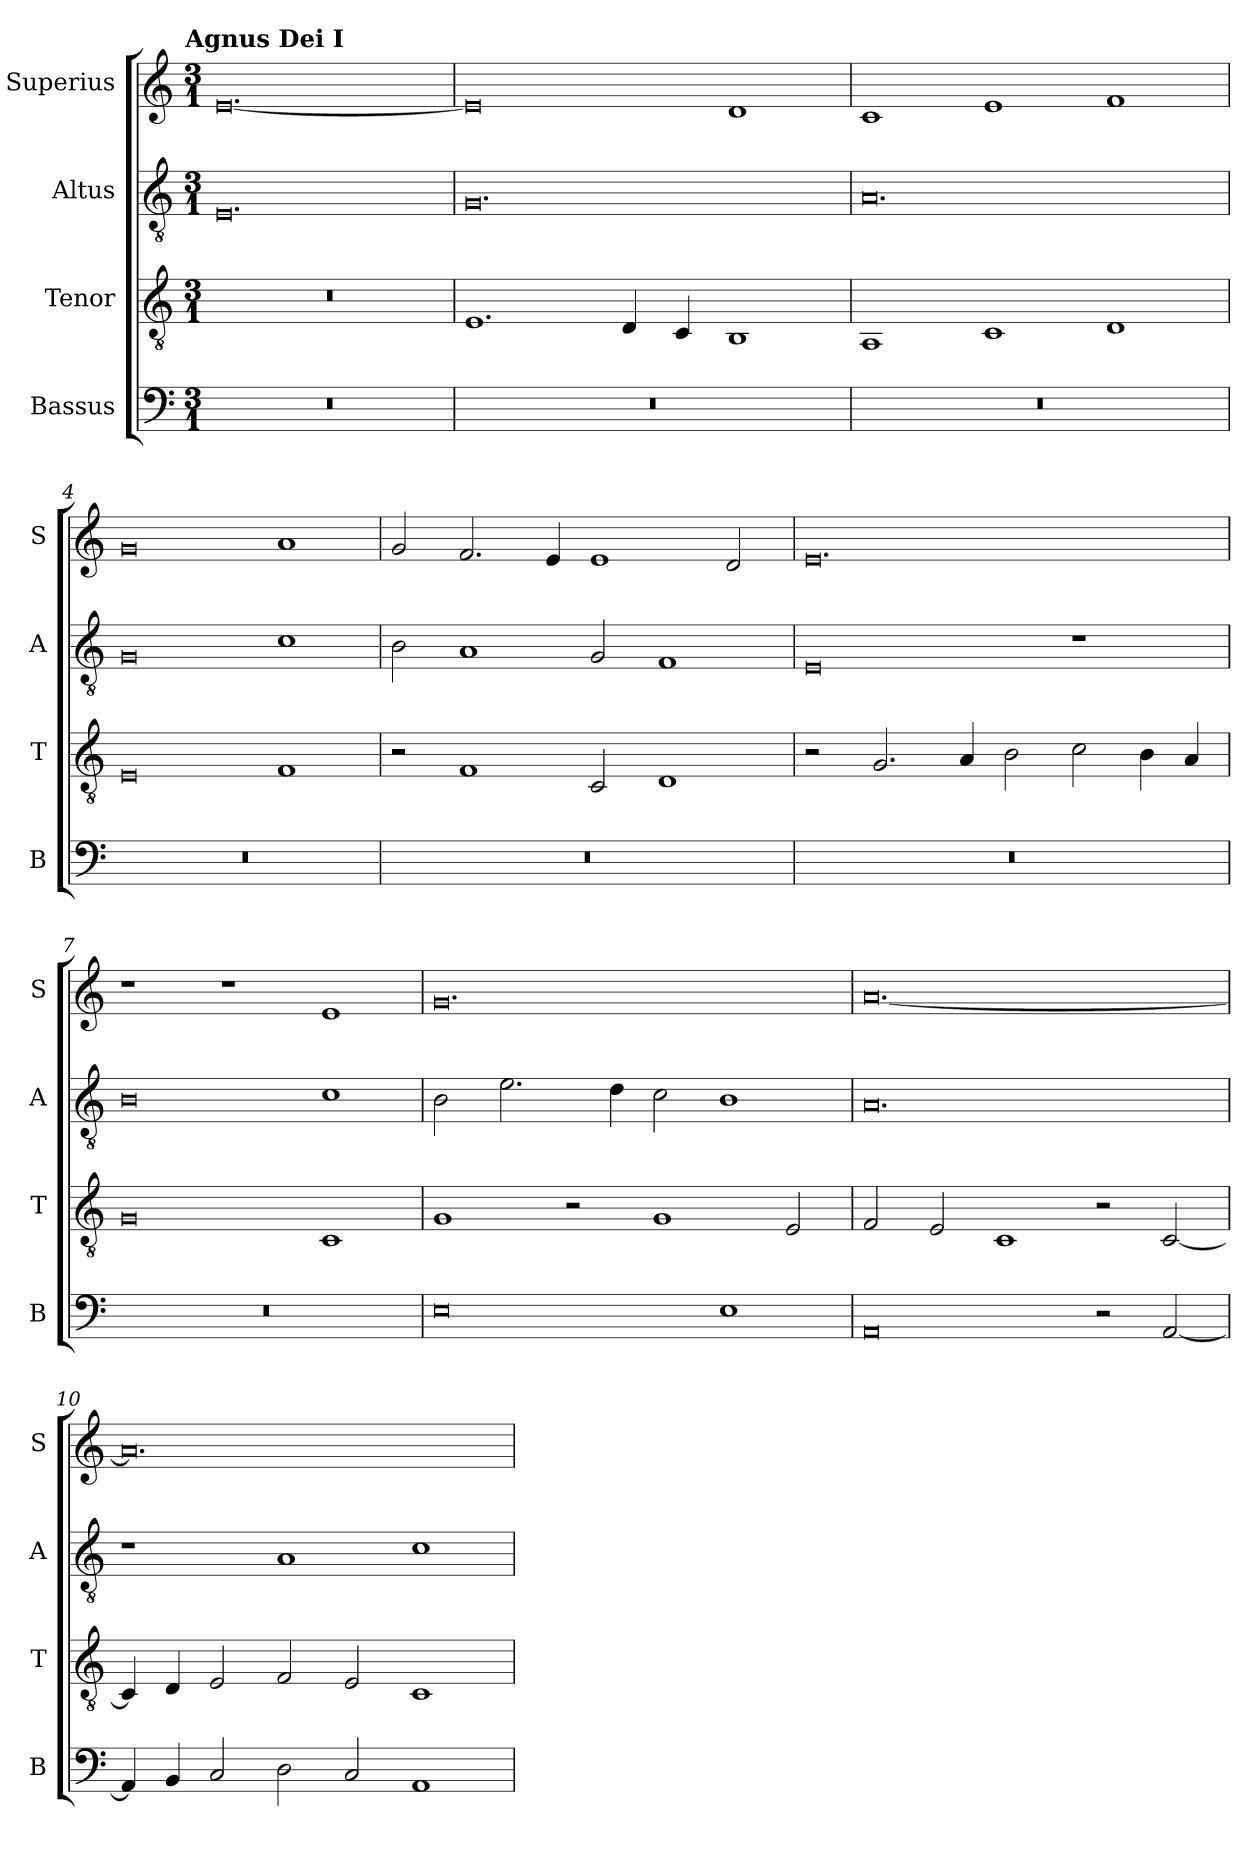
**kern	**kern	**kern	**kern
*part4	*part3	*part2	*part1
*staff4	*staff3	*staff2	*staff1
*I"Bassus	*I"Tenor	*I"Altus	*I"Superius
*I'B	*I'T	*I'A	*I'S
*clefF4	*clefGv2	*clefGv2	*clefG2
*k[]	*k[]	*k[]	*k[]
!!LO:TX:omd:t=Agnus Dei I
*M3/1	*M3/1	*M3/1	*M3/1
=1	=1	=1	=1
0.r	0.r	0.E	[0.e
=2	=2	=2	=2
0.r	1.E	0.G	0e]
.	4D/	.	.
.	4C/	.	.
.	1BB	.	1d
=3	=3	=3	=3
0.r	1AA	0.A	1c
.	1C	.	1e
.	1D	.	1f
=4	=4	=4	=4
0.r	0E	0G	0g
.	1F	1c	1a
=5	=5	=5	=5
0.r	2r	2B\	2g/
.	1F	1A	2.f/
.	.	.	4e/
.	2C/	2G/	1e
.	1D	1F	.
.	.	.	2d/
=6	=6	=6	=6
0.r	2r	0E	0.e
.	2.G/	.	.
.	4A/	.	.
.	2B\	.	.
.	2c\	1r	.
.	4B\	.	.
.	4A/	.	.
=7	=7	=7	=7
0.r	0G	0B	1r
.	.	.	1r
.	1C	1c	1e
=8	=8	=8	=8
0E	1G	2B\	0.g
.	.	2.e\	.
.	2r	.	.
.	.	4d\	.
.	1G	2c\	.
1E	.	1B	.
.	2E/	.	.
=9	=9	=9	=9
0AA	2F/	0.A	[0.a
.	2E/	.	.
.	1C	.	.
2r	2r	.	.
[2AA/	[2C/	.	.
=10	=10	=10	=10
4AA/]	4C/]	1r	0.a]
4BB/	4D/	.	.
2C/	2E/	.	.
2D\	2F/	1A	.
2C/	2E/	.	.
1AA	1C	1c	.
=	=	=	=
*-	*-	*-	*-
